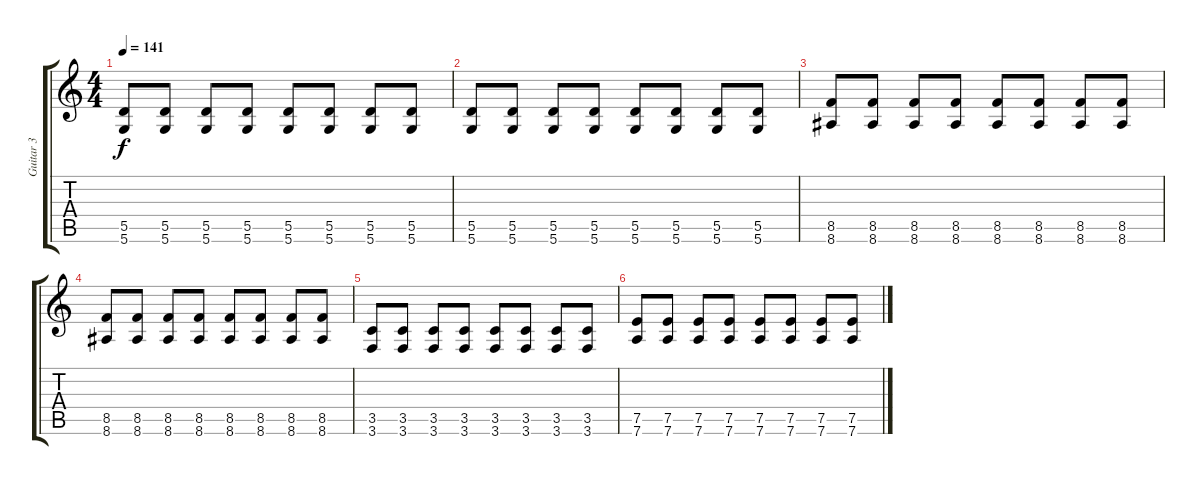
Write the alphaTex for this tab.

\track ("Guitar 3" "Guitar 3") {instrument distortionguitar}
\staff {score tabs}
\tuning (E4 B3 G3 D3 A2 D2) {hide}
\ts (4 4)
\tempo 141
\clef g2
\ks c
(5.5 5.6).8{dy f} (5.5 5.6).8 (5.5 5.6).8 (5.5 5.6).8 (5.5 5.6).8 (5.5 5.6).8 (5.5 5.6).8 (5.5 5.6).8 |
(5.5 5.6).8 (5.5 5.6).8 (5.5 5.6).8 (5.5 5.6).8 (5.5 5.6).8 (5.5 5.6).8 (5.5 5.6).8 (5.5 5.6).8 |
(8.5 8.6).8 (8.5 8.6).8 (8.5 8.6).8 (8.5 8.6).8 (8.5 8.6).8 (8.5 8.6).8 (8.5 8.6).8 (8.5 8.6).8 |
(8.5 8.6).8 (8.5 8.6).8 (8.5 8.6).8 (8.5 8.6).8 (8.5 8.6).8 (8.5 8.6).8 (8.5 8.6).8 (8.5 8.6).8 |
(3.5 3.6).8 (3.5 3.6).8 (3.5 3.6).8 (3.5 3.6).8 (3.5 3.6).8 (3.5 3.6).8 (3.5 3.6).8 (3.5 3.6).8 |
(7.5 7.6).8 (7.5 7.6).8 (7.5 7.6).8 (7.5 7.6).8 (7.5 7.6).8 (7.5 7.6).8 (7.5 7.6).8 (7.5 7.6).8
